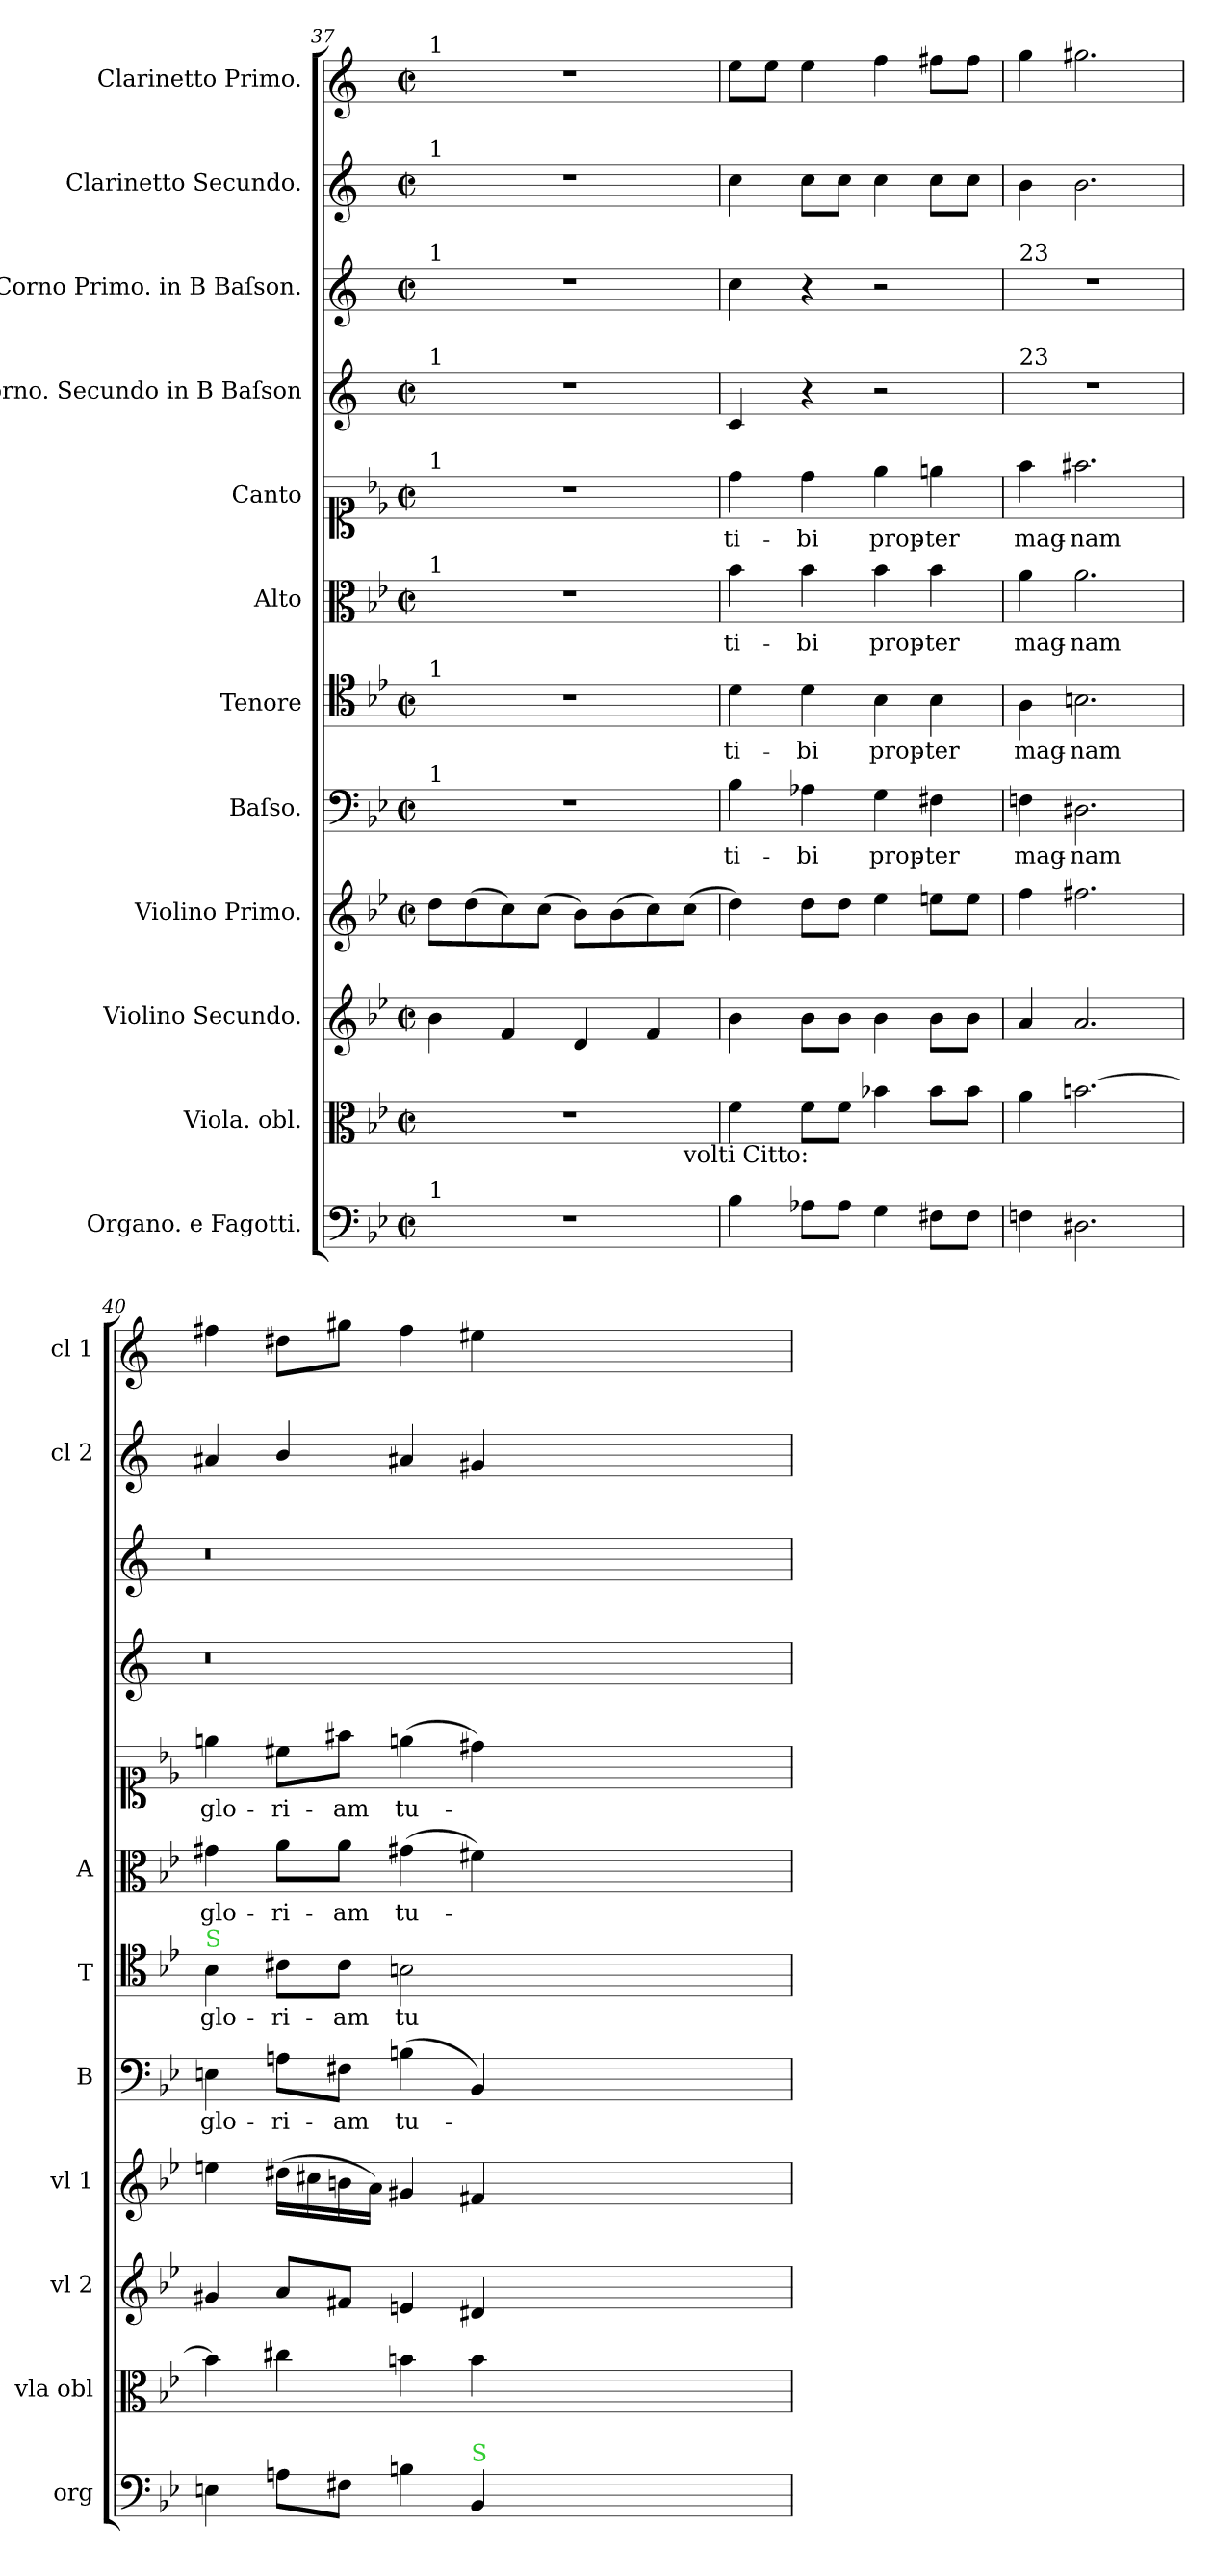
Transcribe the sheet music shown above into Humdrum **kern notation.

**kern	**kern	**dynam	**kern	**dynam	**kern	**dynam	**kern	**text	**kern	**text	**kern	**text	**kern	**text	**kern	**kern	**kern	**kern
*part12	*part11	*part11	*part10	*part10	*part9	*part9	*part8	*part8	*part7	*part7	*part6	*part6	*part5	*part5	*part4	*part3	*part2	*part1
*staff12	*staff11	*staff11	*staff10	*staff10	*staff9	*staff9	*staff8	*staff8	*staff7	*staff7	*staff6	*staff6	*staff5	*staff5	*staff4	*staff3	*staff2	*staff1
*I"Organo. e Fagotti.	*I"Viola. obl.	*	*I"Violino Secundo.	*	*I"Violino Primo.	*	*I"Baſso.	*	*I"Tenore	*	*I"Alto	*	*I"Canto	*	*I"Corno. Secundo in B Baſson	*I"Corno Primo. in B Baſson.	*I"Clarinetto Secundo.	*I"Clarinetto Primo.
*I'org	*I'vla obl	*	*I'vl 2	*	*I'vl 1	*	*I'B	*	*I'T	*	*I'A	*	*	*	*	*	*I'cl 2	*I'cl 1
*clefF4	*clefC3	*	*clefG2	*	*clefG2	*	*clefF4	*	*clefC4	*	*clefC3	*	*clefC1	*	*clefG2	*clefG2	*clefG2	*clefG2
*	*	*	*	*	*	*	*	*	*	*	*	*	*	*	*ITrd1c2	*ITrd1c2	*ITrd1c2	*ITrd1c2
*k[b-e-]	*k[b-e-]	*	*k[b-e-]	*	*k[b-e-]	*	*k[b-e-]	*	*k[b-e-]	*	*k[b-e-]	*	*k[b-e-]	*	*k[b-e-]	*k[b-e-]	*k[b-e-]	*k[b-e-]
*	*B-:	*	*B-:	*	*B-:	*	*B-:	*	*B-:	*	*B-:	*	*B-:	*	*B-:	*B-:	*B-:	*B-:
*M2/2	*M2/2	*	*M2/2	*	*M2/2	*	*M2/2	*	*M2/2	*	*M2/2	*	*M2/2	*	*M2/2	*M2/2	*M2/2	*M2/2
*met(c|)	*met(c|)	*	*met(c|)	*	*met(c|)	*	*met(c|)	*	*met(c|)	*	*met(c|)	*	*met(c|)	*	*met(c|)	*met(c|)	*met(c|)	*met(c|)
=37	=37	=37	=37	=37	=37	=37	=37	=37	=37	=37	=37	=37	=37	=37	=37	=37	=37	=37
!	!	!	!	!	!	!	!	!	!	!	!	!	!	!	!	!	!	!LO:TX:a:t=1
!	!	!	!	!	!	!	!	!	!	!	!	!	!	!	!	!	!LO:TX:a:t=1	!
!	!	!	!	!	!	!	!	!	!	!	!	!	!	!	!	!LO:TX:a:t=1	!	!
!	!	!	!	!	!	!	!	!	!	!	!	!	!	!	!LO:TX:a:t=1	!	!	!
!	!	!	!	!	!	!	!	!	!	!	!	!	!LO:TX:a:t=1	!	!	!	!	!
!	!	!	!	!	!	!	!	!	!	!	!LO:TX:a:t=1	!	!	!	!	!	!	!
!	!	!	!	!	!	!	!	!	!LO:TX:a:t=1	!	!	!	!	!	!	!	!	!
!	!	!	!	!	!	!	!LO:TX:a:t=1	!	!	!	!	!	!	!	!	!	!	!
!	!LO:TX:a:t=1	!	!	!	!	!	!	!	!	!	!	!	!	!	!	!	!	!
!LO:TX:a:t=1	!	!	!	!	!	!	!	!	!	!	!	!	!	!	!	!	!	!
*	*^	*	*	*	*	*	*	*	*	*	*	*	*	*	*	*	*	*
1r	1r	2..ryy	.	4b-\	.	8dd\L	.	1r	.	1r	.	1r	.	1r	.	1r	1r	1r	1r
.	.	.	.	.	.	(8dd\	.	.	.	.	.	.	.	.	.	.	.	.	.
.	.	.	.	4f/	.	8cc\)	.	.	.	.	.	.	.	.	.	.	.	.	.
.	.	.	.	.	.	(8cc\J	.	.	.	.	.	.	.	.	.	.	.	.	.
.	.	.	.	4d/	.	8b-\L)	.	.	.	.	.	.	.	.	.	.	.	.	.
.	.	.	.	.	.	(8b-\	.	.	.	.	.	.	.	.	.	.	.	.	.
.	.	.	.	4f/	.	8cc\)	.	.	.	.	.	.	.	.	.	.	.	.	.
!	!	!LO:TX:b:t=volti Citto&colon;	!	!	!	!	!	!	!	!	!	!	!	!	!	!	!	!	!
.	.	8ryy	.	.	.	(8cc\J	.	.	.	.	.	.	.	.	.	.	.	.	.
*	*v	*v	*	*	*	*	*	*	*	*	*	*	*	*	*	*	*	*	*
=38	=38	=38	=38	=38	=38	=38	=38	=38	=38	=38	=38	=38	=38	=38	=38	=38	=38	=38
4B-\	4f\	forto	4b-\	forto	4dd\)	forto	4B-\	ti-	4d\	ti-	4b-\	ti-	4dd\	ti-	4B-/	4b-\	4b-\	8dd\L
.	.	.	.	.	.	.	.	.	.	.	.	.	.	.	.	.	.	8dd\J
8A-X\L	8f\L	.	8b-\L	.	8dd\L	.	4A-X\	-bi	4d\	-bi	4b-\	-bi	4dd\	-bi	4r	4r	8b-\L	4dd\
8A-\J	8f\J	.	8b-\J	.	8dd\J	.	.	.	.	.	.	.	.	.	.	.	8b-\J	.
4G\	4b-X\	.	4b-\	.	4ee-\	.	4G\	prop-	4B-\	prop-	4b-\	prop-	4ee-\	prop-	2r	2r	4b-\	4ee-\
8F#X\L	8b-\L	.	8b-\L	.	8een\L	.	4F#X\	-ter	4B-\	-ter	4b-\	-ter	4een\	-ter	.	.	8b-\L	8een\L
8F#\J	8b-\J	.	8b-\J	.	8ee\J	.	.	.	.	.	.	.	.	.	.	.	8b-\J	8ee\J
=39	=39	=39	=39	=39	=39	=39	=39	=39	=39	=39	=39	=39	=39	=39	=39	=39	=39	=39
!	!	!	!	!	!	!	!	!	!	!	!	!	!	!	!	!LO:TX:a:t=23	!	!
!	!	!	!	!	!	!	!	!	!	!	!	!	!	!	!LO:TX:a:t=23	!	!	!
4Fn\	4a\	.	4a/	.	4ff\	.	4Fn\	mag-	4A\	mag-	4a\	mag-	4ff\	mag-	1r	1r	4a\	4ff\
2.D#X\	[2.bn\	.	2.a/	.	2.ff#X\	.	2.D#X\	-nam	2.Bn\	-nam	2.a\	-nam	2.ff#X\	-nam	.	.	2.a\	2.ff#X\
=40	=40	=40	=40	=40	=40	=40	=40	=40	=40	=40	=40	=40	=40	=40	=40	=40	=40	=40
!	!	!	!	!	!	!	!	!	!LO:TX:a:color=limegreen:t=S	!	!	!	!	!	!	!	!	!
4En\	4b\]	.	4g#X/	.	4een\	.	4En\	glo-	4B-\	glo-	4g#X\	glo-	4een\	glo-	0.r	0.r	4g#X/	4een\
8An\L	4cc#X\	.	8a/L	.	(16dd#X\LL	.	8An\L	-ri-	8c#X\L	-ri-	8a\L	-ri-	8cc#X\L	-ri-	.	.	4a/	8cc#X\L
.	.	.	.	.	16cc#X\	.	.	.	.	.	.	.	.	.	.	.	.	.
8F#X\J	.	.	8f#X/J	.	16bn\	.	8F#X\J	-am	8c#\J	-am	8a\J	-am	8ff#X\J	-am	.	.	.	8ff#X\J
.	.	.	.	.	16a\JJ)	.	.	.	.	.	.	.	.	.	.	.	.	.
4Bn\	4bn\	.	4en/	.	4g#X/	.	(4Bn\	tu-	2Bn\	tu-	(4g#X\	tu-	(4een\	tu-	.	.	4g#X/	4ee\
!LO:TX:a:color=limegreen:t=S	!	!	!	!	!	!	!	!	!	!	!	!	!	!	!	!	!	!
4BB-/	4b\	.	4d#X/	.	4f#X/	.	4BB-/)	.	.	.	4f#X\)	.	4dd#X\)	.	.	.	4f#X/	4dd#X\
0ryy	0ryy	.	0ryy	.	0ryy	.	0ryy	.	0ryy	.	0ryy	.	0ryy	.	.	.	0ryy	0ryy
=	=	=	=	=	=	=	=	=	=	=	=	=	=	=	=	=	=	=
*-	*-	*-	*-	*-	*-	*-	*-	*-	*-	*-	*-	*-	*-	*-	*-	*-	*-	*-
